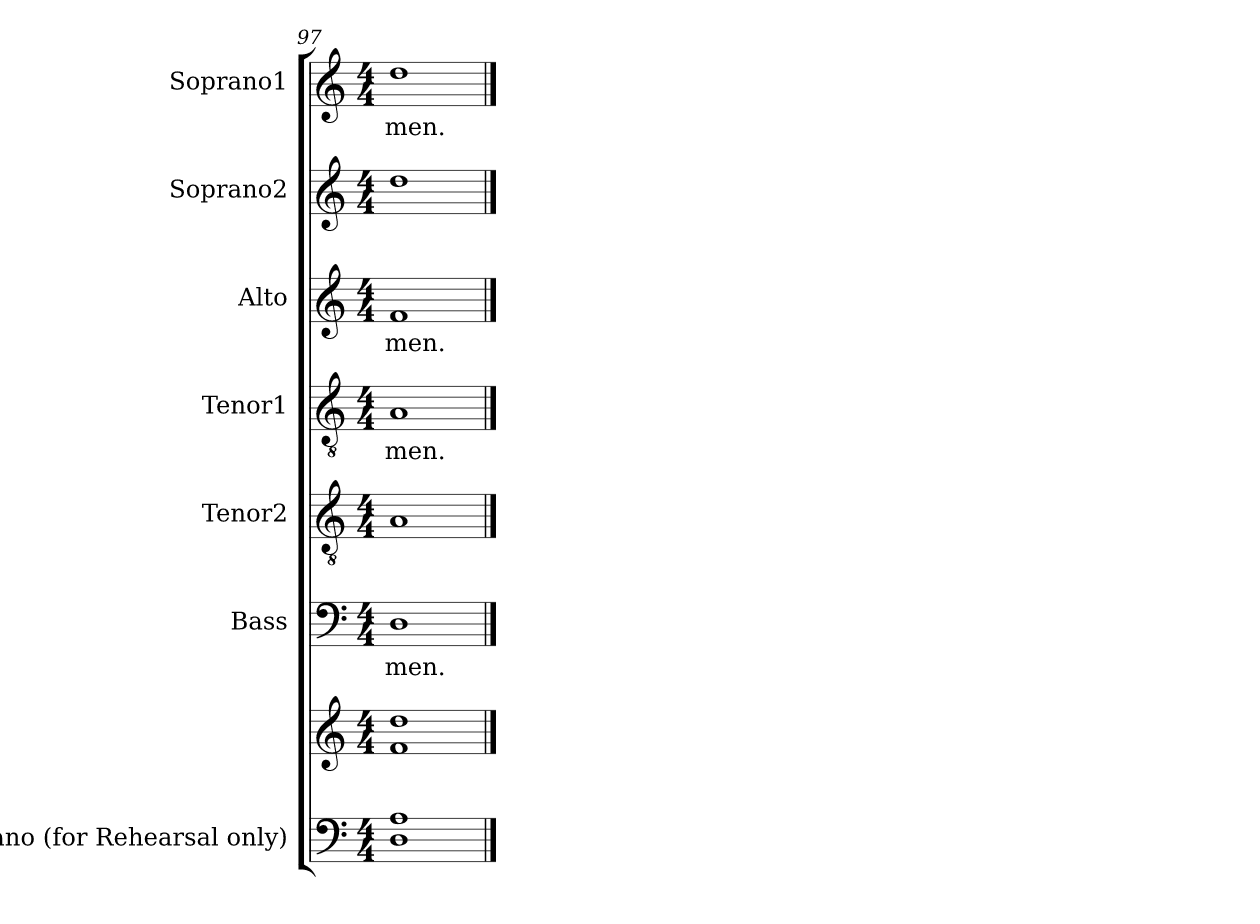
**kern	**kern	**kern	**text	**kern	**kern	**text	**kern	**text	**kern	**kern	**text
*part7	*part7	*part6	*part6	*part5	*part4	*part4	*part3	*part3	*part2	*part1	*part1
*staff8	*staff7	*staff6	*staff6	*staff5	*staff4	*staff4	*staff3	*staff3	*staff2	*staff1	*staff1
*I"Piano (for Rehearsal only)	*	*I"Bass	*	*I"Tenor2	*I"Tenor1	*	*I"Alto	*	*I"Soprano2	*I"Soprano1	*
*I'P .	*	*I'B.	*	*I'T2.	*I'T1.	*	*I'A.	*	*I'S2.	*I'S1.	*
*clefF4	*clefG2	*clefF4	*	*clefGv2	*clefGv2	*	*clefG2	*	*clefG2	*clefG2	*
*k[]	*k[]	*k[]	*	*k[]	*k[]	*	*k[]	*	*k[]	*k[]	*
*M4/4	*M4/4	*M4/4	*	*M4/4	*M4/4	*	*M4/4	*	*M4/4	*M4/4	*
=97	=97	=97	=97	=97	=97	=97	=97	=97	=97	=97	=97
!	!	!	!LO:LY:b	!	!	!LO:LY:b	!	!LO:LY:b	!	!	!LO:LY:b
1D 1A	1f 1dd	1D	men.	1A	1A	men.	1f	men.	1dd	1dd	men.
==	==	==	==	==	==	==	==	==	==	==	==
*-	*-	*-	*-	*-	*-	*-	*-	*-	*-	*-	*-
